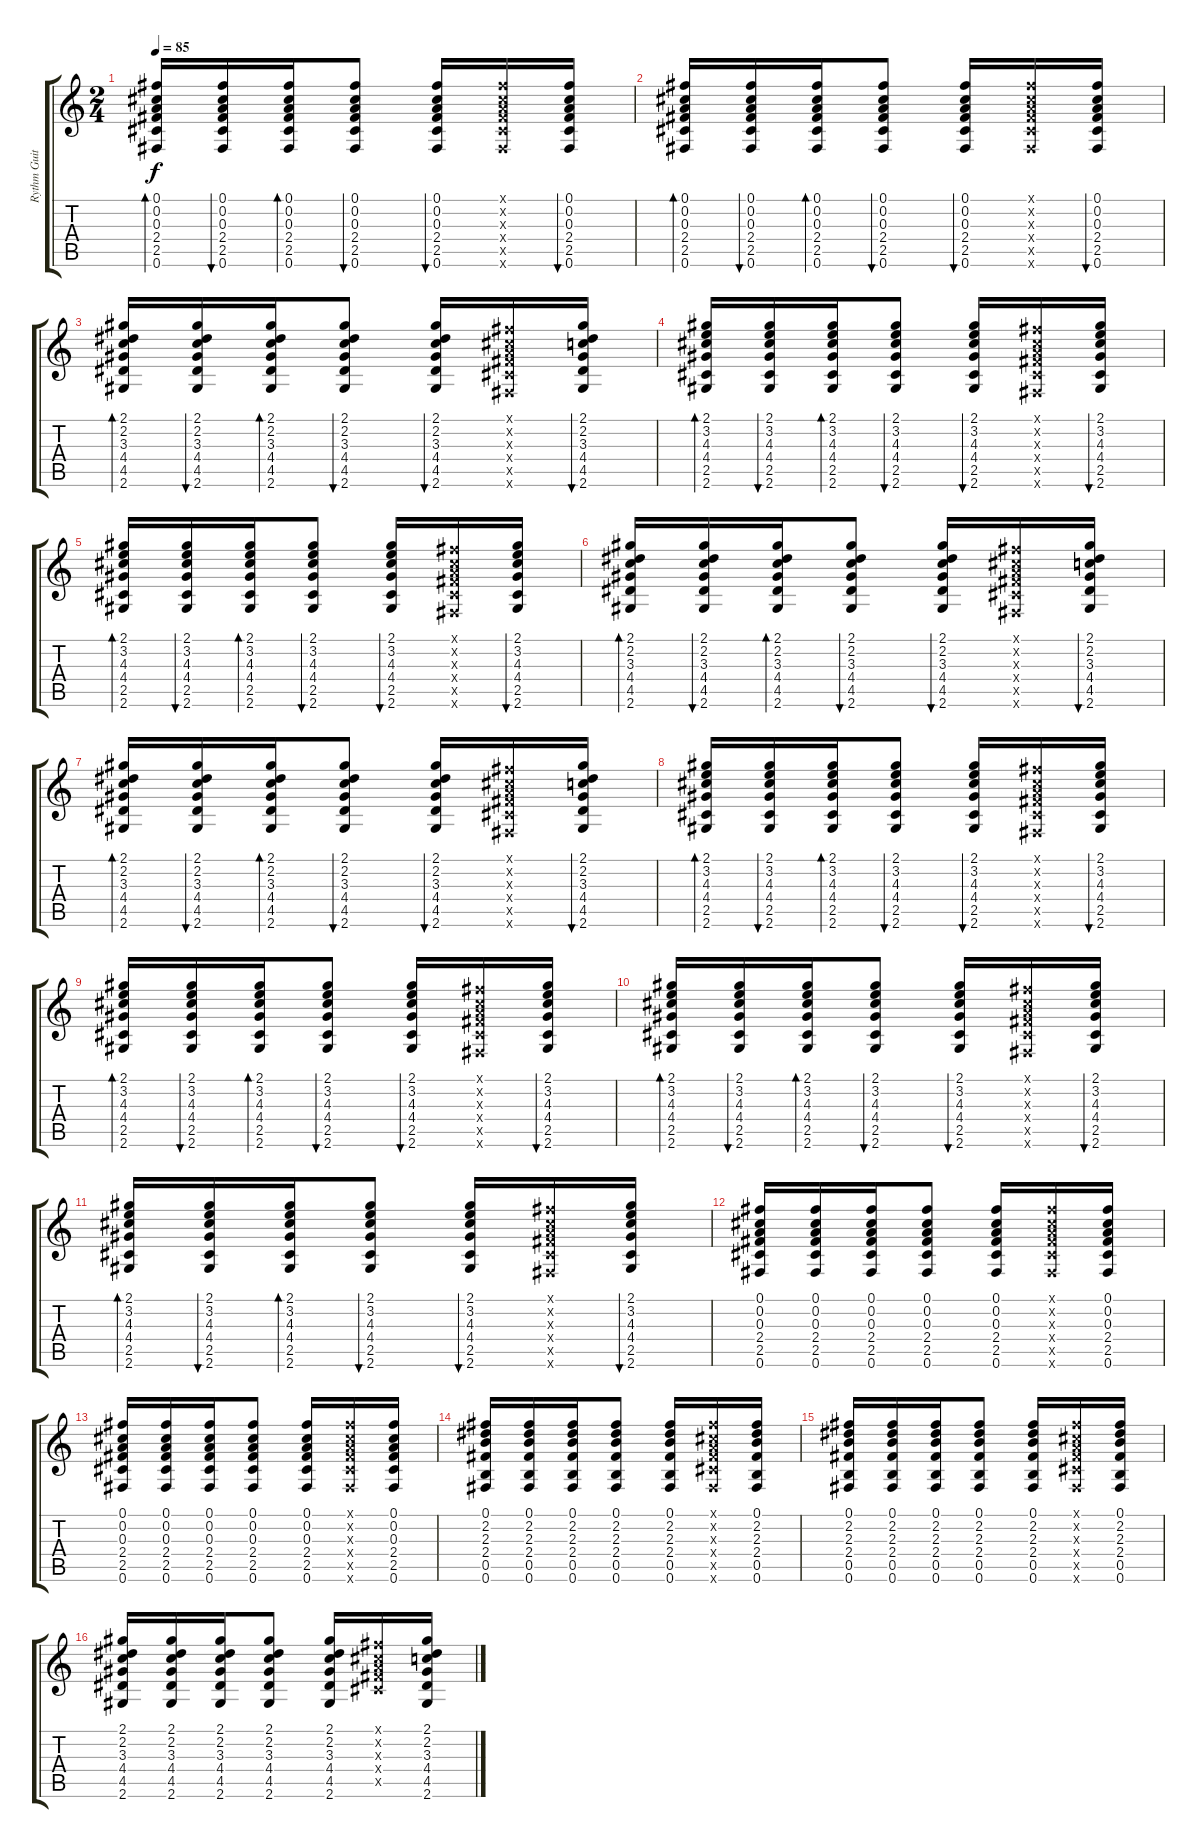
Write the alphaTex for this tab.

\track ("Rythm Guitar" "Rythm Guit") {instrument acousticguitarnylon}
\staff {score tabs}
\tuning (Gb4 Db4 A3 E3 B2 Gb2) {hide}
\ts (2 4)
\tempo 85
\clef g2
\ks c
(0.1 0.2 0.3 2.4 2.5 0.6).16{bd 30 dy f} (0.1 0.2 0.3 2.4 2.5 0.6).16{bu 30} (0.1 0.2 0.3 2.4 2.5 0.6).16{bd 30} (0.1 0.2 0.3 2.4 2.5 0.6).8{bu 30} (0.1 0.2 0.3 2.4 2.5 0.6).16{bu 30} (0.1{x} 0.2{x} 0.3{x} 2.4{x} 2.5{x} 0.6{x}).16 (0.1 0.2 0.3 2.4 2.5 0.6).16{bu 30} |
(0.1 0.2 0.3 2.4 2.5 0.6).16{bd 30} (0.1 0.2 0.3 2.4 2.5 0.6).16{bu 30} (0.1 0.2 0.3 2.4 2.5 0.6).16{bd 30} (0.1 0.2 0.3 2.4 2.5 0.6).8{bu 30} (0.1 0.2 0.3 2.4 2.5 0.6).16{bu 30} (0.1{x} 0.2{x} 0.3{x} 2.4{x} 2.5{x} 0.6{x}).16 (0.1 0.2 0.3 2.4 2.5 0.6).16{bu 30} |
(2.1 2.2 3.3 4.4 4.5 2.6).16{bd 30} (2.1 2.2 3.3 4.4 4.5 2.6).16{bu 30} (2.1 2.2 3.3 4.4 4.5 2.6).16{bd 30} (2.1 2.2 3.3 4.4 4.5 2.6).8{bu 30} (2.1 2.2 3.3 4.4 4.5 2.6).16{bu 30} (0.1{x} 0.2{x} 0.3{x} 2.4{x} 2.5{x} 0.6{x}).16 (2.1 2.2 3.3 4.4 4.5 2.6).16{bu 30} |
(2.1 3.2 4.3 4.4 2.5 2.6).16{bd 30} (2.1 3.2 4.3 4.4 2.5 2.6).16{bu 30} (2.1 3.2 4.3 4.4 2.5 2.6).16{bd 30} (2.1 3.2 4.3 4.4 2.5 2.6).8{bu 30} (2.1 3.2 4.3 4.4 2.5 2.6).16{bu 30} (0.1{x} 0.2{x} 0.3{x} 2.4{x} 2.5{x} 0.6{x}).16 (2.1 3.2 4.3 4.4 2.5 2.6).16{bu 30} |
(2.1 3.2 4.3 4.4 2.5 2.6).16{bd 30} (2.1 3.2 4.3 4.4 2.5 2.6).16{bu 30} (2.1 3.2 4.3 4.4 2.5 2.6).16{bd 30} (2.1 3.2 4.3 4.4 2.5 2.6).8{bu 30} (2.1 3.2 4.3 4.4 2.5 2.6).16{bu 30} (0.1{x} 0.2{x} 0.3{x} 2.4{x} 2.5{x} 0.6{x}).16 (2.1 3.2 4.3 4.4 2.5 2.6).16{bu 30} |
(2.1 2.2 3.3 4.4 4.5 2.6).16{bd 30} (2.1 2.2 3.3 4.4 4.5 2.6).16{bu 30} (2.1 2.2 3.3 4.4 4.5 2.6).16{bd 30} (2.1 2.2 3.3 4.4 4.5 2.6).8{bu 30} (2.1 2.2 3.3 4.4 4.5 2.6).16{bu 30} (0.1{x} 0.2{x} 0.3{x} 2.4{x} 2.5{x} 0.6{x}).16 (2.1 2.2 3.3 4.4 4.5 2.6).16{bu 30} |
(2.1 2.2 3.3 4.4 4.5 2.6).16{bd 30} (2.1 2.2 3.3 4.4 4.5 2.6).16{bu 30} (2.1 2.2 3.3 4.4 4.5 2.6).16{bd 30} (2.1 2.2 3.3 4.4 4.5 2.6).8{bu 30} (2.1 2.2 3.3 4.4 4.5 2.6).16{bu 30} (0.1{x} 0.2{x} 0.3{x} 2.4{x} 2.5{x} 0.6{x}).16 (2.1 2.2 3.3 4.4 4.5 2.6).16{bu 30} |
(2.1 3.2 4.3 4.4 2.5 2.6).16{bd 30} (2.1 3.2 4.3 4.4 2.5 2.6).16{bu 30} (2.1 3.2 4.3 4.4 2.5 2.6).16{bd 30} (2.1 3.2 4.3 4.4 2.5 2.6).8{bu 30} (2.1 3.2 4.3 4.4 2.5 2.6).16{bu 30} (0.1{x} 0.2{x} 0.3{x} 2.4{x} 2.5{x} 0.6{x}).16 (2.1 3.2 4.3 4.4 2.5 2.6).16{bu 30} |
(2.1 3.2 4.3 4.4 2.5 2.6).16{bd 30} (2.1 3.2 4.3 4.4 2.5 2.6).16{bu 30} (2.1 3.2 4.3 4.4 2.5 2.6).16{bd 30} (2.1 3.2 4.3 4.4 2.5 2.6).8{bu 30} (2.1 3.2 4.3 4.4 2.5 2.6).16{bu 30} (0.1{x} 0.2{x} 0.3{x} 2.4{x} 2.5{x} 0.6{x}).16 (2.1 3.2 4.3 4.4 2.5 2.6).16{bu 30} |
(2.1 3.2 4.3 4.4 2.5 2.6).16{bd 30} (2.1 3.2 4.3 4.4 2.5 2.6).16{bu 30} (2.1 3.2 4.3 4.4 2.5 2.6).16{bd 30} (2.1 3.2 4.3 4.4 2.5 2.6).8{bu 30} (2.1 3.2 4.3 4.4 2.5 2.6).16{bu 30} (0.1{x} 0.2{x} 0.3{x} 2.4{x} 2.5{x} 0.6{x}).16 (2.1 3.2 4.3 4.4 2.5 2.6).16{bu 30} |
(2.1 3.2 4.3 4.4 2.5 2.6).16{bd 30} (2.1 3.2 4.3 4.4 2.5 2.6).16{bu 30} (2.1 3.2 4.3 4.4 2.5 2.6).16{bd 30} (2.1 3.2 4.3 4.4 2.5 2.6).8{bu 30} (2.1 3.2 4.3 4.4 2.5 2.6).16{bu 30} (0.1{x} 0.2{x} 0.3{x} 2.4{x} 2.5{x} 0.6{x}).16 (2.1 3.2 4.3 4.4 2.5 2.6).16{bu 30} |
(0.1 0.2 0.3 2.4 2.5 0.6).16 (0.1 0.2 0.3 2.4 2.5 0.6).16 (0.1 0.2 0.3 2.4 2.5 0.6).16 (0.1 0.2 0.3 2.4 2.5 0.6).8 (0.1 0.2 0.3 2.4 2.5 0.6).16 (0.1{x} 0.2{x} 0.3{x} 2.4{x} 2.5{x} 0.6{x}).16 (0.1 0.2 0.3 2.4 2.5 0.6).16 |
(0.1 0.2 0.3 2.4 2.5 0.6).16 (0.1 0.2 0.3 2.4 2.5 0.6).16 (0.1 0.2 0.3 2.4 2.5 0.6).16 (0.1 0.2 0.3 2.4 2.5 0.6).8 (0.1 0.2 0.3 2.4 2.5 0.6).16 (0.1{x} 0.2{x} 0.3{x} 2.4{x} 2.5{x} 0.6{x}).16 (0.1 0.2 0.3 2.4 2.5 0.6).16 |
(0.1 2.2 2.3 2.4 0.5 0.6).16 (0.1 2.2 2.3 2.4 0.5 0.6).16 (0.1 2.2 2.3 2.4 0.5 0.6).16 (0.1 2.2 2.3 2.4 0.5 0.6).8 (0.1 2.2 2.3 2.4 0.5 0.6).16 (0.1{x} 0.2{x} 0.3{x} 2.4{x} 2.5{x} 0.6{x}).16 (0.1 2.2 2.3 2.4 0.5 0.6).16 |
(0.1 2.2 2.3 2.4 0.5 0.6).16 (0.1 2.2 2.3 2.4 0.5 0.6).16 (0.1 2.2 2.3 2.4 0.5 0.6).16 (0.1 2.2 2.3 2.4 0.5 0.6).8 (0.1 2.2 2.3 2.4 0.5 0.6).16 (0.1{x} 0.2{x} 0.3{x} 2.4{x} 2.5{x} 0.6{x}).16 (0.1 2.2 2.3 2.4 0.5 0.6).16 |
(2.1 2.2 3.3 4.4 4.5 2.6).16 (2.1 2.2 3.3 4.4 4.5 2.6).16 (2.1 2.2 3.3 4.4 4.5 2.6).16 (2.1 2.2 3.3 4.4 4.5 2.6).8 (2.1 2.2 3.3 4.4 4.5 2.6).16 (0.1{x} 0.2{x} 0.3{x} 2.4{x} 2.5{x}).16 (2.1 2.2 3.3 4.4 4.5 2.6).16
